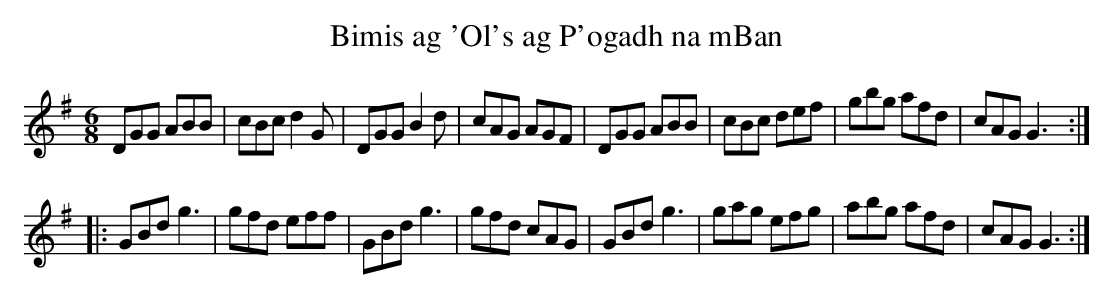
X:1
T:Bimis ag 'Ol's ag P'ogadh na mBan
M:6/8
K:G
DGG ABB|cBc d2G|DGG B2d|cAG AGF|DGG ABB|cBc def|gbg afd|cAG G3:|
|:GBd g3|gfd eff|GBd g3|gfd cAG|GBd g3|gag efg|abg afd|cAG G3:|
